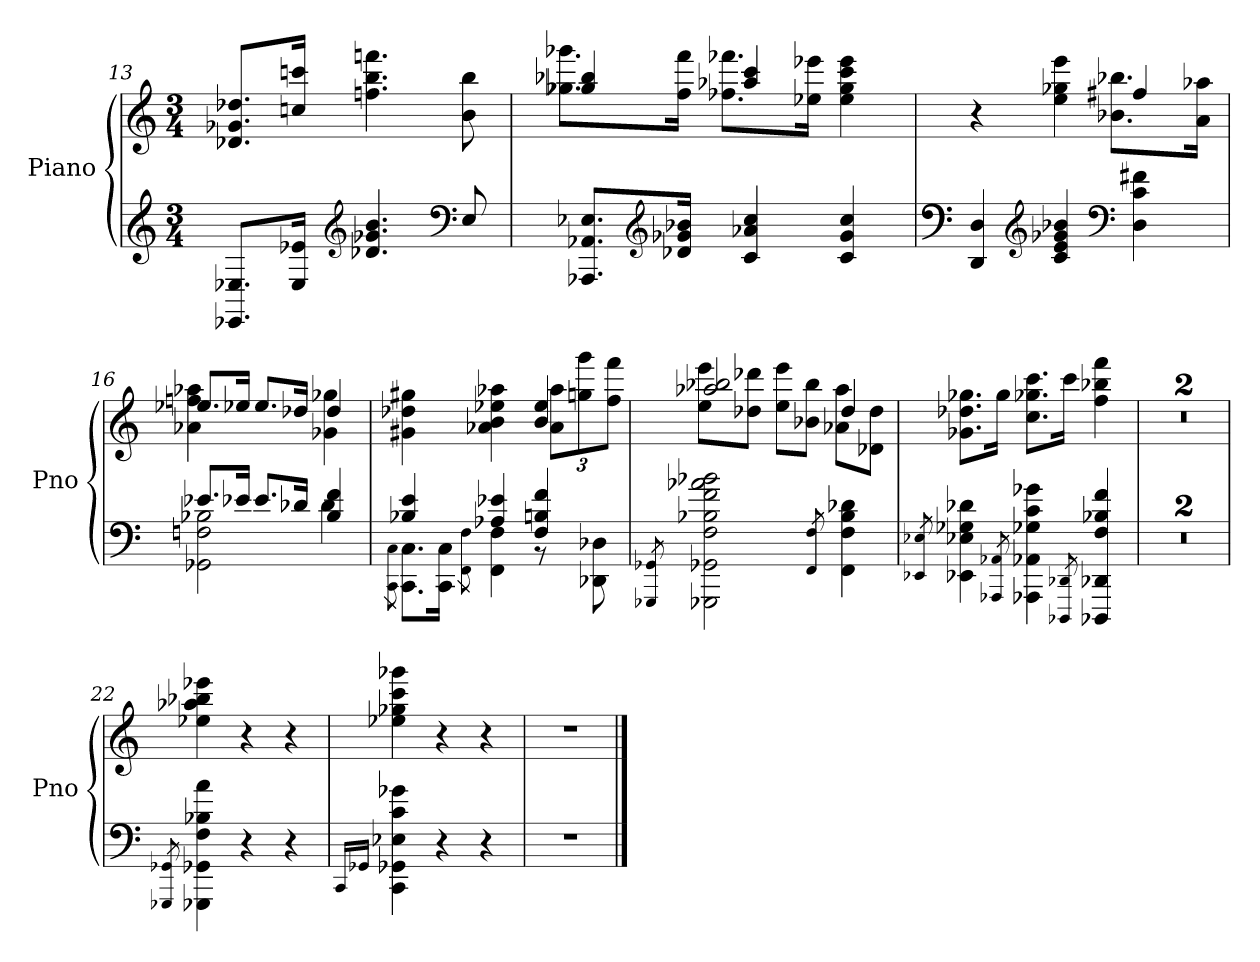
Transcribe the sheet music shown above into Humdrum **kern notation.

**kern	**kern
*part2	*part1
*staff2	*staff1
*I"Piano	*I"Piano
*I'Pno	*I'Pno
!!LO:LB:g=z
*clefG2	*clefG2
*k[]	*k[]
*M3/4	*M3/4
=13	=13
8.EE-X/ 8.E-X/L	8.d-X/ 8.g-X/ 8.dd-X/L
16E-/ 16e-X/Jk	16ccn/ 16cccn/Jk
*clefG2	*
4.d-X/ 4.g-X/ 4.b/	4.ffn\ 4.bb\ 4.fffn\
*clefF4	*
8E-/	8b\ 8bb\
!!LO:LB:g=z
=14	=14
*	*^
8.AAA-X/ 8.AA-X/ 8.E-X/L	4gg-X/ 4bb-X/	8.gg-\ 8.ggg-X\L
*clefG2	*	*
16d-X/ 16g-X/ 16b-X/Jk	.	16ff\ 16fff\Jk
4c/ 4a-X/ 4cc/	4aa-X/ 4ccc/	8.ff-X\ 8.fff-X\L
.	.	16ee-X\ 16eee-X\Jk
4c/ 4g-/ 4cc/	4ryy	4ee-\ 4gg-\ 4ccc\ 4eee-\
=15	=15	=15
*clefF4	*	*
4DD/ 4D/	4r	4ryy
*clefG2	*	*
4c/ 4e/ 4g-X/ 4b-X/	4ryy	4ee\ 4gg-X\ 4eee\
*clefF4	*	*
4D\ 4c\ 4f#X\	4ff#X/	8.b-X\ 8.bb-X\L
.	.	16a\ 16aa-X\Jk
=16	=16	=16
*^	*	*
8.e-X/L	2GG-X\ 2Fn\ 2B-X\	8.ee-X/L	4a-X\ 4ffn\ 4aa-X\
16e-X/Jk	.	16ee-X/Jk	.
8.e-/L	.	8.ee-/L	4ryy
16d-X/Jk	.	16dd-X/Jk	.
4B-/ 4f/	4d-\	4dd-/	4g-X\ 4gg-X\
=17	=17	=17	=17
.	8qCC\ 8qC\	.	.
4B-X/ 4e/	8.CC\ 8.C\L	2ryy	4g#X\ 4dd-X\ 4gg#X\
.	16CC\ 16C\Jk	.	.
.	8qFF\ 8qF\	.	.
4A-X/ 4e-X/	4FF\ 4F\	.	4a-X\ 4b\ 4ee-X\ 4aa-X\
4F/ 4Bn/ 4f/	8r	4b/ 4ee-/	12a-\ 12aa-\L
.	.	.	12ggn\ 12ggg\
.	8DD-X\ 8D-X\	.	.
.	.	.	12ff\ 12fff\J
*v	*v	*	*
!!LO:PB:g=z	!!
=18	=18	=18
8qGGG-X/ 8qGG-X/	.	.
2GGG-\ 2GG-\ 2F\ 2B-X\ 2f\ 2a-X\ 2b-X\	2aa-X/ 2bb-X/	8ee\ 8eee\L
.	.	8dd-X\ 8ddd-X\J
.	.	8ee\ 8eee\L
.	.	8b-X\ 8bb-\J
8qFF/ 8qF/	.	.
4FF\ 4F\ 4B-\ 4d-X\	4dd-/	8a-X\ 8aa-\L
.	.	8d-X\ 8dd-\J
*	*v	*v
=19	=19
8qEE-X/ 8qE-X/	.
4EE-X\ 4E-X\ 4G-X\ 4d-X\	8.g-X\ 8.dd-X\ 8.gg-X\L
.	16gg-\Jk
8qAAA-X/ 8qAA-X/	.
4AAA-X\ 4AA-X\ 4G-X\ 4c\ 4g-X\	8.cc\ 8.gg-X\ 8.ccc\L
.	16ccc\Jk
8qDDD-X/ 8qDD-X/	.
4DDD-X/ 4DD-X/ 4F/ 4B-X/ 4f/	4ff\ 4bb-X\ 4fff\
=20	=20
2.r	2.r
=21	=21
2.r	2.r
=22	=22
8qGGG-X/ 8qGG-X/	.
4GGG-\ 4GG-\ 4F\ 4B-X\ 4a\	4ee-X\ 4aa-X\ 4bb-X\ 4eee-X\
4r	4r
4r	4r
=23	=23
16qCC/LL	.
16qGG-X/JJ	.
4CC\ 4GG-\ 4E-X\ 4c\ 4g-X\	4ee-X\ 4gg-X\ 4ccc\ 4ggg-X\
4r	4r
4r	4r
=24	=24
2.r	2.r
==	==
*-	*-
